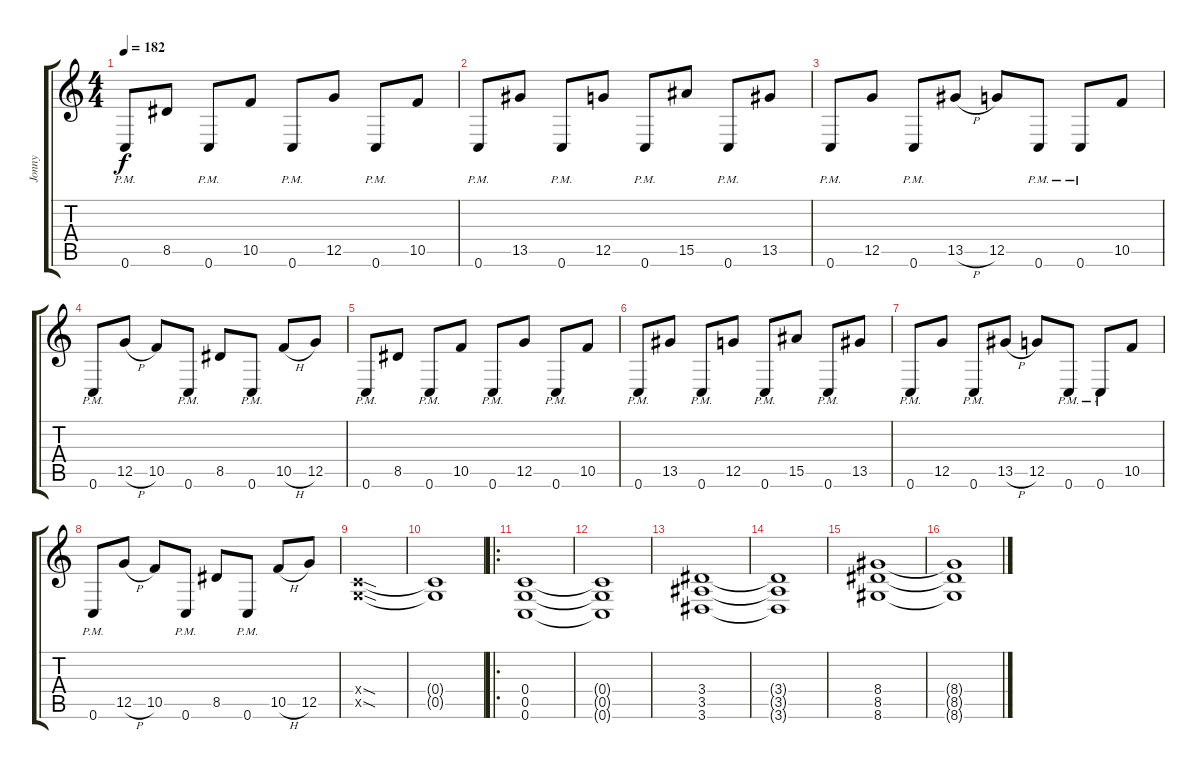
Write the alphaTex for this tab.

\track ("Jonny" "Jonny") {instrument distortionguitar}
\staff {score tabs}
\tuning (D4 A3 F3 C3 G2 C2) {hide}
\ts (4 4)
\tempo 182
\clef g2
\ks c
0.6{pm}.8{dy f} 8.5.8 0.6{pm}.8 10.5.8 0.6{pm}.8 12.5.8 0.6{pm}.8 10.5.8 |
0.6{pm}.8 13.5.8 0.6{pm}.8 12.5.8 0.6{pm}.8 15.5.8 0.6{pm}.8 13.5.8 |
0.6{pm}.8 12.5.8 0.6{pm}.8 13.5{h}.8 12.5.8 0.6{pm}.8 0.6{pm}.8 10.5.8 |
0.6{pm}.8 12.5{h}.8 10.5.8 0.6{pm}.8 8.5.8 0.6{pm}.8 10.5{h}.8 12.5.8 |
0.6{pm}.8 8.5.8 0.6{pm}.8 10.5.8 0.6{pm}.8 12.5.8 0.6{pm}.8 10.5.8 |
0.6{pm}.8 13.5.8 0.6{pm}.8 12.5.8 0.6{pm}.8 15.5.8 0.6{pm}.8 13.5.8 |
0.6{pm}.8 12.5.8 0.6{pm}.8 13.5{h}.8 12.5.8 0.6{pm}.8 0.6{pm}.8 10.5.8 |
0.6{pm}.8 12.5{h}.8 10.5.8 0.6{pm}.8 8.5.8 0.6{pm}.8 10.5{h}.8 12.5.8 |
(0.4{sod x} 0.5{sod x}).1 |
(0.4{t} 0.5{t}).1 |
\ro
(0.4 0.5 0.6).1 |
(0.4{t} 0.5{t} 0.6{t}).1 |
(3.4 3.5 3.6).1 |
(3.4{t} 3.5{t} 3.6{t}).1 |
(8.4 8.5 8.6).1 |
(8.4{t} 8.5{t} 8.6{t}).1
